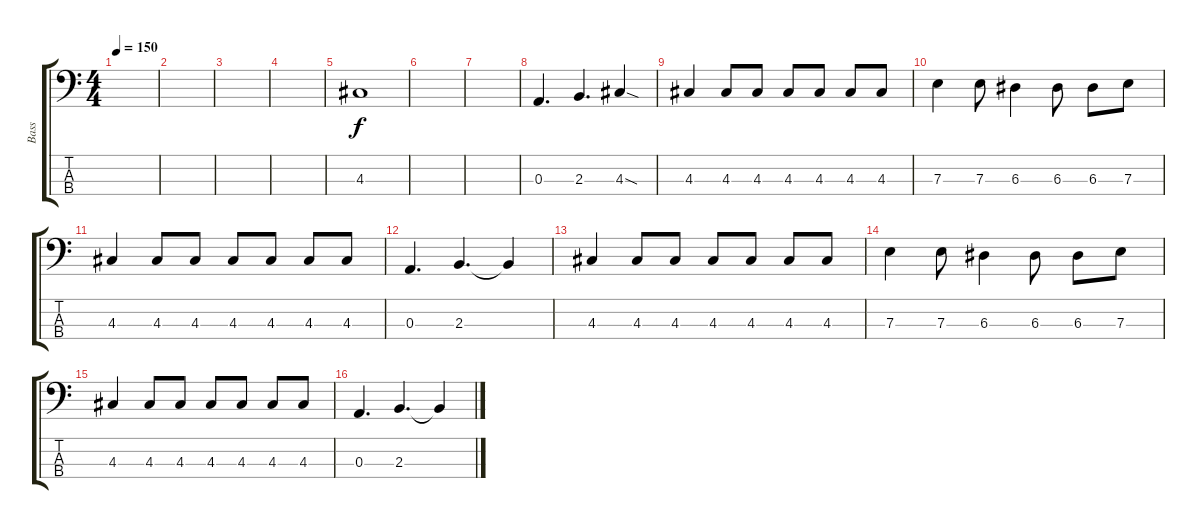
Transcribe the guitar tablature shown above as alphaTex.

\track ("Bass" "Bass") {instrument electricbassfinger}
\staff {score tabs}
\tuning (G2 D2 A1 E1) {hide}
\ts (4 4)
\tempo 150
\clef f4
\ks c
|
|
|
|
4.3.1 |
|
|
0.3.4{d} 2.3.4{d} 4.3{sod}.4 |
4.3.4 4.3.8 4.3.8 4.3.8 4.3.8 4.3.8 4.3.8 |
7.3.4 7.3.8 6.3.4 6.3.8 6.3.8 7.3.8 |
4.3.4 4.3.8 4.3.8 4.3.8 4.3.8 4.3.8 4.3.8 |
0.3.4{d} 2.3.4{d} 2.3{t}.4 |
4.3.4 4.3.8 4.3.8 4.3.8 4.3.8 4.3.8 4.3.8 |
7.3.4 7.3.8 6.3.4 6.3.8 6.3.8 7.3.8 |
4.3.4 4.3.8 4.3.8 4.3.8 4.3.8 4.3.8 4.3.8 |
0.3.4{d} 2.3.4{d} 2.3{t}.4
